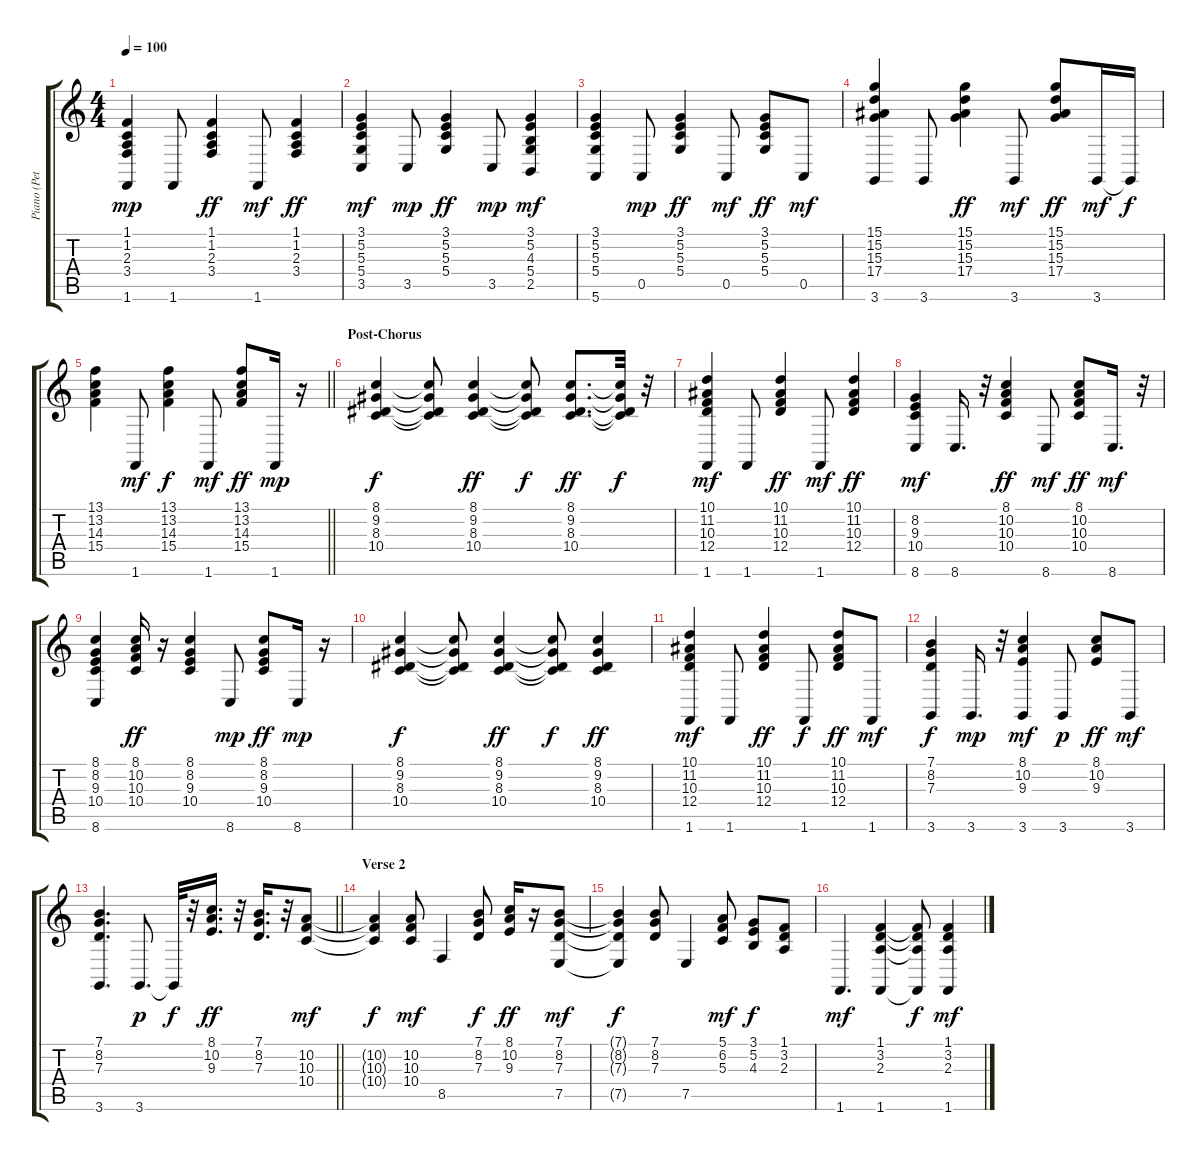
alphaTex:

\track ("Piano (Peter Frampton)" "Piano (Pet") {instrument acousticgrandpiano}
\staff {score tabs}
\tuning (E4 B3 G3 D3 A2 E2) {hide}
\ts (4 4)
\tempo 100
\clef g2
\ks c
(1.1 1.2 2.3 3.4 1.6).4{dy mp} 1.6.8 (1.1 1.2 2.3 3.4).4{dy ff} 1.6.8{dy mf} (1.1 1.2 2.3 3.4).4{dy ff} |
(3.1 5.2 5.3 5.4 3.5).4{dy mf} 3.5.8{dy mp} (3.1 5.2 5.3 5.4).4{dy ff} 3.5.8{dy mp} (3.1 5.2 4.3 5.4 2.5).4{dy mf} |
(3.1 5.2 5.3 5.4 5.6).4 0.5.8{dy mp} (3.1 5.2 5.3 5.4).4{dy ff} 0.5.8{dy mf} (3.1 5.2 5.3 5.4).8{dy ff} 0.5.8{dy mf} |
(15.1 15.2 15.3 17.4 3.6).4 3.6.8 (15.1 15.2 15.3 17.4).4{dy ff} 3.6.8{dy mf} (15.1 15.2 15.3 17.4).8{dy ff} 3.6.16{dy mf} 3.6{t}.16{dy f} |
\barLineRight lightlight
(13.1 13.2 14.3 15.4).4 1.6.8{dy mf} (13.1 13.2 14.3 15.4).4{dy f} 1.6.8{dy mf} (13.1 13.2 14.3 15.4).8{dy ff} 1.6.16{dy mp} r.16 |
\section ("" "Post-Chorus")
(8.1 9.2 8.3 10.4).4{dy f} (8.1{t} 9.2{t} 8.3{t} 10.4{t}).8 (8.1 9.2 8.3 10.4).4{dy ff} (8.1{t} 9.2{t} 8.3{t} 10.4{t}).8{dy f} (8.1 9.2 8.3 10.4).8{d dy ff} (8.1{t} 9.2{t} 8.3{t} 10.4{t}).32{dy f} r.32 |
(10.1 11.2 10.3 12.4 1.6).4{dy mf} 1.6.8 (10.1 11.2 10.3 12.4).4{dy ff} 1.6.8{dy mf} (10.1 11.2 10.3 12.4).4{dy ff} |
(8.2 9.3 10.4 8.6).4{dy mf} 8.6.16{d} r.32 (8.1 10.2 10.3 10.4).4{dy ff} 8.6.8{dy mf} (8.1 10.2 10.3 10.4).8{dy ff} 8.6.16{d dy mf} r.32 |
(8.1 8.2 9.3 10.4 8.6).4 (8.1 10.2 10.3 10.4).16{dy ff} r.16 (8.1 8.2 9.3 10.4).4 8.6.8{dy mp} (8.1 8.2 9.3 10.4).8{dy ff} 8.6.16{dy mp} r.16 |
(8.1 9.2 8.3 10.4).4{dy f} (8.1{t} 9.2{t} 8.3{t} 10.4{t}).8 (8.1 9.2 8.3 10.4).4{dy ff} (8.1{t} 9.2{t} 8.3{t} 10.4{t}).8{dy f} (8.1 9.2 8.3 10.4).4{dy ff} |
(10.1 11.2 10.3 12.4 1.6).4{dy mf} 1.6.8 (10.1 11.2 10.3 12.4).4{dy ff} 1.6.8{dy f} (10.1 11.2 10.3 12.4).8{dy ff} 1.6.8{dy mf} |
(7.1 8.2 7.3 3.6).4{dy f} 3.6.16{d dy mp} r.32 (8.1 10.2 9.3 3.6).4{dy mf} 3.6.8{dy p} (8.1 10.2 9.3).8{dy ff} 3.6.8{dy mf} |
\barLineRight lightlight
(7.1 8.2 7.3 3.6).4{d} 3.6.8{d dy p} 3.6{t}.32{dy f} r.32 (8.1 10.2 9.3).16{d dy ff} r.32 (7.1 8.2 7.3).16{d} r.32 (10.2 10.3 10.4).8{dy mf} |
\section ("" "Verse 2")
(10.2{t} 10.3{t} 10.4{t}).4{dy f} (10.2 10.3 10.4).8{dy mf} 8.5.4 (7.1 8.2 7.3).8{dy f} (8.1 10.2 9.3).16{dy ff} r.16 (7.1 8.2 7.3 7.5).8{dy mf} |
(7.1{t} 8.2{t} 7.3{t} 7.5{t}).4{dy f} (7.1 8.2 7.3).8 7.5.4 (5.1 6.2 5.3).8{dy mf} (3.1 5.2 4.3).8{dy f} (1.1 3.2 2.3).8 |
1.6.4{d dy mf} (1.1 3.2 2.3 1.6).4 (1.1{t} 3.2{t} 2.3{t} 1.6{t}).8{dy f} (1.1 3.2 2.3 1.6).4{dy mf}
